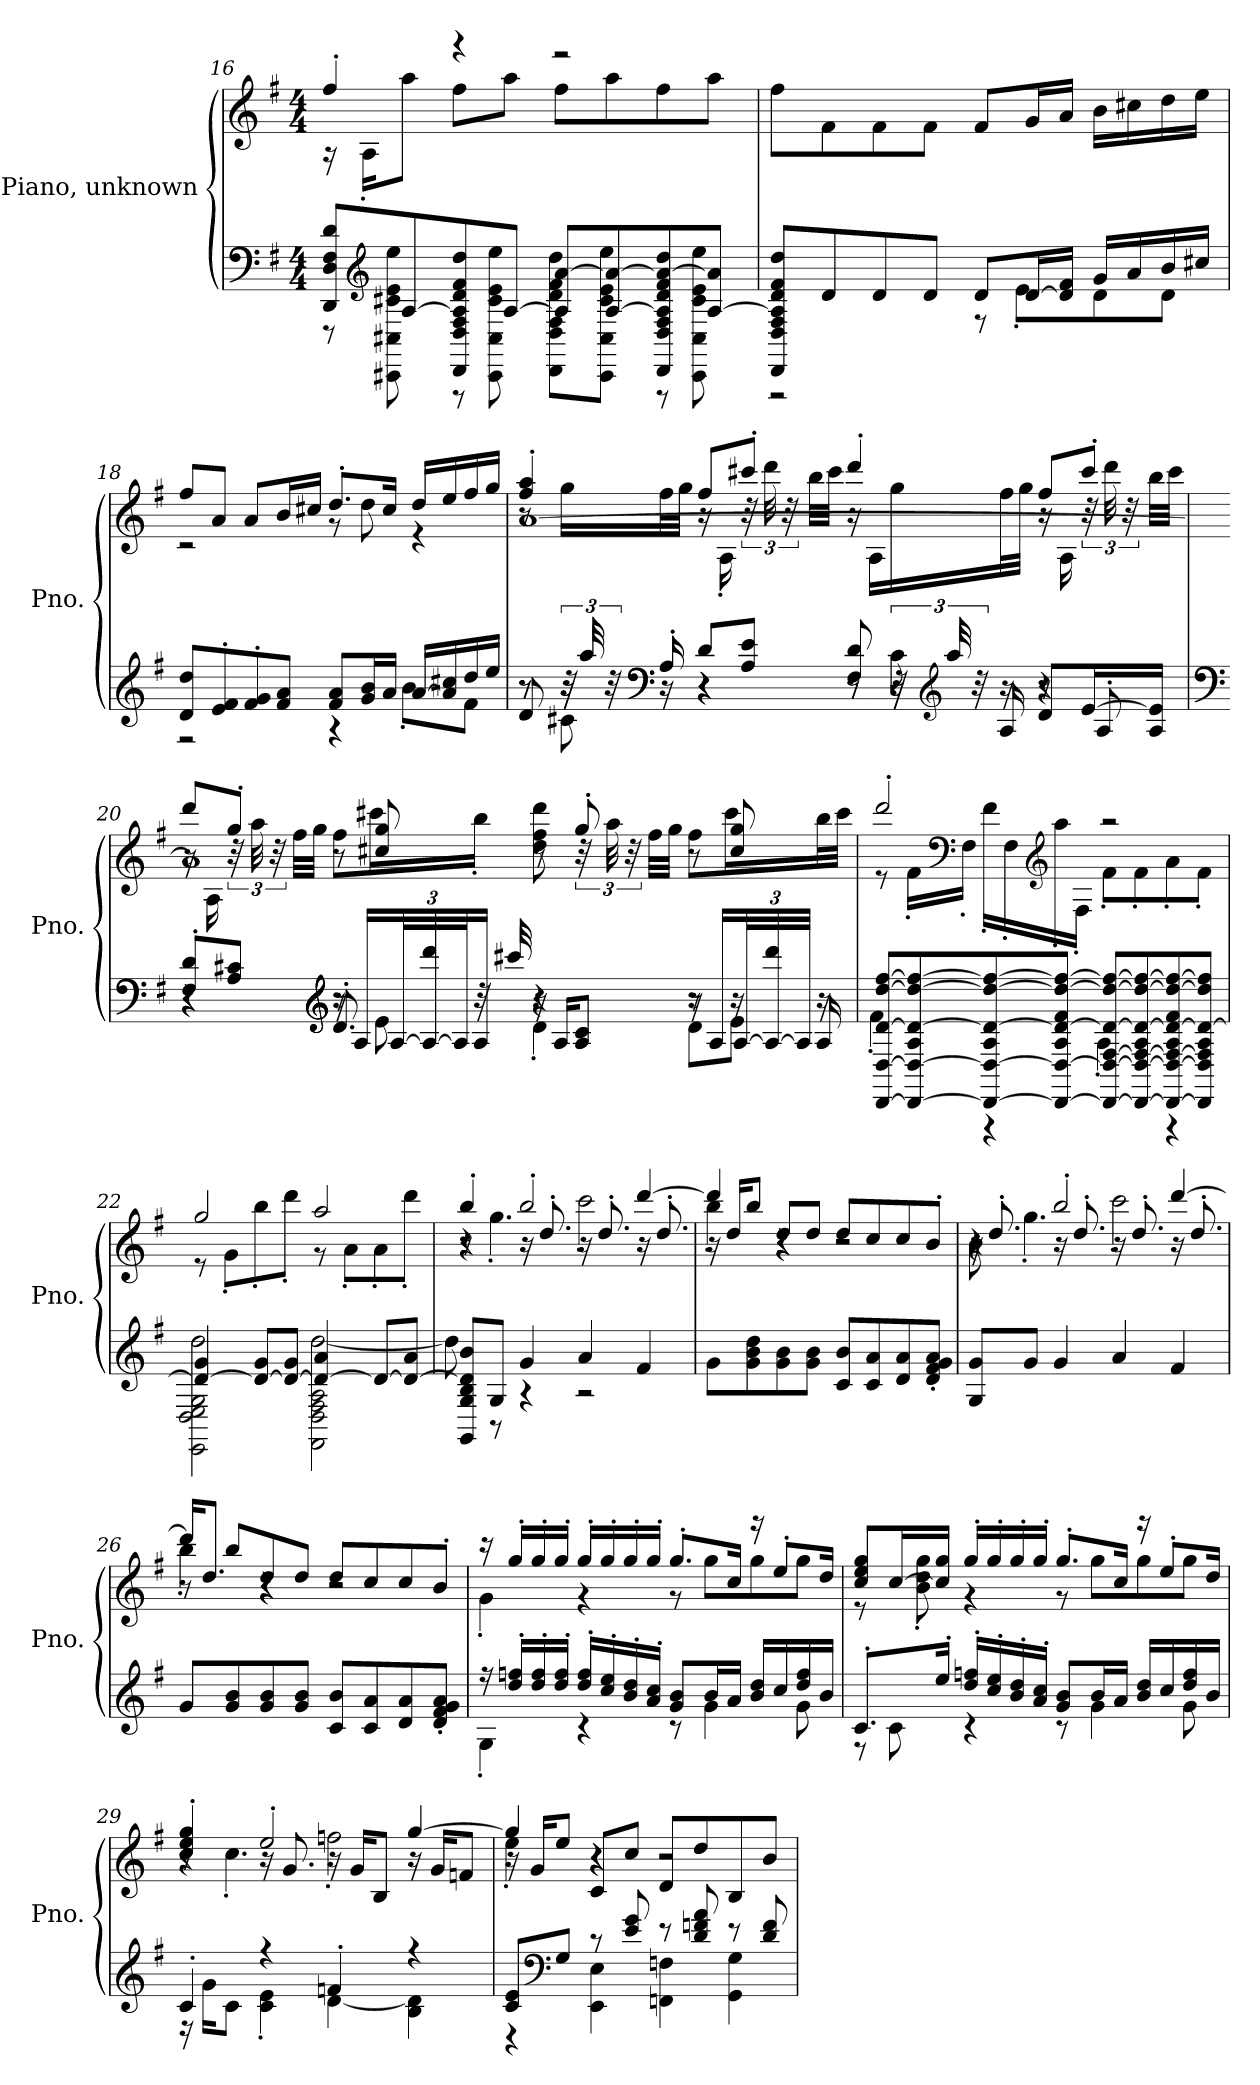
**kern	**kern
*part1	*part1
*staff2	*staff1
*I"Piano, unknown	*
*I'Pno.	*
!!LO:LB:g=z
*clefF4	*clefG2
*k[f#]	*k[f#]
*M4/4	*M4/4
=16	=16
*^	*^
8DD/ 8D/ 8F#/ 8d/L	8r	4ff#'/	16r
.	.	.	16A'\KL
*clefG2	*	*	*
[8A/	8CC#X\ 8C#X\ 8c#X\ 8e\ 8ee\	.	8aa\J
8DD/ 8D/ 8F#/ 8A/] 8d/ 8f#/ 8dd/	8r	4r	8ff#\L
[8A/J	8CC#\ 8C#\ 8c#\ 8e\ 8ee\	.	8aa\J
8A/] [8a/L	8DD\ 8D\ 8F#\ 8d\ 8f#\ 8dd\L	2r	8ff#\L
[8A/ 8a/_	8CC#\ 8C#\ 8c#\ 8e\ 8ee\J	.	8aa\
8DD/ 8D/ 8F#/ 8A/] 8d/ 8f#/ 8a/_ 8dd/	8r	.	8ff#\
[8A/ 8a/]J	8CC#\ 8C#\ 8c#\ 8e\ 8ee\	.	8aa\J
*	*	*v	*v
=17	=17	=17
8DD/ 8D/ 8F#/ 8A/] 8d/ 8f#/ 8dd/L	2r	8ff#\L
8d/	.	8f#\
8d/	.	8f#\
8d/J	.	8f#\J
8d/L	8r	8f#/L
[16d/L	8e'\L	16g/L
16d/] 16f#/JJ	.	16a/JJ
16g/LL	8d\	16b\LL
16a/	.	16cc#X\
16b/	8d\J	16dd\
16cc#X/JJ	.	16ee\JJ
!!LO:PB:g=z
=18	=18	=18
*	*	*^
8d/ 8dd/L	2r	8ff#/L	2r
8e/' 8f#/'	.	8a/J	.
8f#/' 8g/'	.	8a/L	.
8f#/ 8a/J	.	16b/L	.
.	.	16cc#X/JJ	.
8f#/ 8a/L	4r	8.dd'/L	8r
16g/ 16b/L	.	.	8dd\
16a/JJ	.	16cc#/Jk	.
[16a/LL	8b'\L	16dd/LL	4r
16a/] 16cc#X/	.	16ee/	.
16dd/	8f#\J	16ff#/	.
16ee/JJ	.	16gg/JJ	.
!!LO:LB:g=z
=19	=19	=19	=19
*	*^	*	*^
8d/	8r	8r	4ff#/' 4aa/'	8r	[1a
48r	8c#X\	16r	.	16gg\LL	.
48aa/	.	.	.	.	.
48r	.	.	.	.	.
*clefF4	*	*	*	*	*
16r	.	16A'/	.	32ff#\L	.
.	.	.	.	32gg\JJJ	.
8d/L	4r	4r	8ff#/L	16r	.
.	.	.	.	16A'\	.
8A/ 8e/J	.	.	8ccc#X'/J	48r	.
.	.	.	.	48ddd\	.
.	.	.	.	48r	.
.	.	.	.	32bb\LLL	.
.	.	.	.	32ccc#\JJJ	.
8F#/ 8d/	8r	8r	4ddd'/	16r	.
.	.	.	.	16A\LL	.
48r	8c#\	16r	.	16gg\	.
*clefG2	*	*	*	*	*
48aa/	.	.	.	.	.
48r	.	.	.	.	.
16r	.	16A/	.	32ff#\L	.
.	.	.	.	32gg\JJJ	.
8d/L	4r	8r	8ff#/L	16r	.
.	.	.	.	16A\	.
[16e/L	.	8A'/	8ccc#'/J	48r	.
.	.	.	.	48ddd\	.
.	.	.	.	48r	.
16A/ 16e/]JJ	.	.	.	32bb\LLL	.
.	.	.	.	32ccc#\JJJ	.
!!LO:LB:g=z	!!	!!
=20	=20	=20	=20	=20	=20
*clefF4	*	*	*	*	*
4r	4r	8F#/' 8d/'L	8ddd/L	16r	1a]
.	.	.	.	16A\	.
.	.	8A/ 8c#X/J	8gg'/J	48r	.
.	.	.	.	48aa\	.
.	.	.	.	48r	.
.	.	.	.	32ff#\LLL	.
.	.	.	.	32gg\JJJ	.
*clefG2	*	*	*	*	*
8.d'/	8r	16r	8r	8ff#\L	.
.	.	16A/LL	.	.	.
*	*	*Xbrackettup	*	*	*
.	8e\	[48A/L	8cc#X/ 8gg/	16ccc#X\L	.
.	.	48A/_ 48ddd/	.	.	.
.	.	48A/J]	.	.	.
32r	.	16A/JJ	.	16bb'\JJ	.
32ccc#X/	.	.	.	.	.
4r	4d'\	16r	8r	8dd\ 8ff#\ 8ddd\	.
.	.	16A/KL	.	.	.
.	.	8A/ 8c#/J	8gg'/	48r	.
.	.	.	.	48aa\	.
.	.	.	.	48r	.
.	.	.	.	32ff#\LLL	.
.	.	.	.	32gg\JJJ	.
8r	8d\L	16r	8r	8ff#\L	.
.	.	16A/LL	.	.	.
16r	8e\J	[48A/L	8cc#/ 8gg/	16ccc#\L	.
.	.	48A/_ 48ddd/	.	.	.
.	.	48A/JJJ]	.	.	.
16A/	.	16r	.	32bb\L	.
.	.	.	.	32ccc#\JJJ	.
*	*v	*v	*	*	*
*	*	*	*v	*v
!!LO:LB:g=z
=21	=21	=21	=21
[8DD/ [8D/ [8d/ [8dd/ [8ff#/L	4f#'\	2ddd'/	8r
8DD/_ 8D/_ 8A/ 8d/_ 8dd/_ 8ff#/_	.	.	16f#'\LL
*	*	*clefF4	*
.	.	.	16F#'\JJ
8DD/_ 8D/_ 8A/ 8d/_ 8dd/_ 8ff#/_	4r	.	16f#'\LL
.	.	.	16F#'\
*	*	*clefG2	*
8DD/_ 8D/_ 8A/ 8d/_ 8f#/ 8dd/_ 8ff#/_J	.	.	16aa'\
.	.	.	16F#'\JJ
8DD/_ 8D/_ [8F#/ 8d/_ 8dd/_ 8ff#/_L	4A'\	2r	8f#'\L
8DD/_ 8D/_ 8F#/_ 8A/ 8d/_ 8dd/_ 8ff#/_	.	.	8f#'\
8DD/_ 8D/_ 8F#/_ 8A/ 8d/_ 8f#/ 8dd/_ 8ff#/_	4r	.	8a'\
8DD/] 8D/] 8F#/] 8A/ 8d/_ 8dd/] 8ff#/]J	.	.	8f#'\J
=22	=22	=22	=22
4d/_ 4g/	2EE\ 2D\ 2E\ 2G\ 2dd\	2gg/	8r
.	.	.	8g'\L
8d/_ 8g/L	.	.	8bb'\
8d/_ 8g/J	.	.	8ddd'\J
4d/_ 4a/	2FF#\ 2D\ 2F#\ 2A\ [2dd\	2aa/	8r
.	.	.	8a'\L
8d/L_	.	.	8a'\
8d/_ 8a/J	.	.	8ddd'\J
=23	=23	=23	=23
*	*	*	*^
8GG/ 8G/ 8B/ 8d/] 8b/L	8dd\]	4r	8r	4bb'/
8G/J	8r	.	4.gg'\	.
4g/	4r	2bb'/	.	16r
.	.	.	.	8.dd'/
4a/	2r	.	2ccc'\	16r
.	.	.	.	8.dd'/
4f#/	.	[4ddd/	.	16r
.	.	.	.	8.dd'/
*v	*v	*	*	*
!!LO:LB:g=z	!!	!!
=24	=24	=24	=24
8g\L	4ddd/]	4bb'\	16r
.	.	.	16dd/KL
8g\ 8b\ 8dd\	.	.	8bb/J
8g\ 8b\	4r	4r	8dd/L
8g\ 8b\J	.	.	8dd/J
8c/ 8b/L	2r	2r	8dd/L
8c/ 8a/	.	.	8cc/
8d/ 8a/	.	.	8cc/
8d/' 8f#/' 8g/' 8a/'J	.	.	8b'/J
=25	=25	=25	=25
8G/ 8g/L	4r	8b\	16r
.	.	.	8.dd'/
8g/J	.	4.gg'\	.
4g/	2bb'/	.	16r
.	.	.	8.dd'/
4a/	.	2ccc'\	16r
.	.	.	8.dd'/
4f#/	[4ddd/	.	16r
.	.	.	8.dd'/
=26	=26	=26	=26
8g/L	16ddd/KL]	4bb'\	8r
.	8.dd/J	.	.
8g/ 8b/	.	.	8bb/L
8g/ 8b/	4r	4r	8dd/
8g/ 8b/J	.	.	8dd/J
8c/ 8b/L	2r	2r	8dd/L
8c/ 8a/	.	.	8cc/
8d/ 8a/	.	.	8cc/
8d/' 8f#/' 8g/' 8a/'J	.	.	8b'/J
*	*	*v	*v
!!LO:LB:g=z
=27	=27	=27
*^	*	*
16r	4G'\	16r	4g'\
16dd/' 16ffn/'LL	.	16gg'/LL	.
16dd/' 16ff/'	.	16gg'/	.
16dd/' 16ff/'JJ	.	16gg'/JJ	.
16dd/' 16ff/'LL	4r	16gg'/LL	4r
16cc/' 16ee/'	.	16gg'/	.
16b/' 16dd/'	.	16gg'/	.
16a/' 16cc/'JJ	.	16gg'/JJ	.
8g/ 8b/L	8r	8.gg'/L	8r
16b/L	4g\	.	8gg\L
16a/JJ	.	16cc/Jk	.
16b/ 16dd/LL	.	16r	8gg\
16cc/	.	8ee'/L	.
16dd/ 16ff/	8g\	.	8gg\J
16b/JJ	.	16dd/Jk	.
=28	=28	=28	=28
8.c'/L	8r	8cc/ 8ee/ 8gg/L	8r
.	8c\	[16cc/L	8b\' 8dd\' 8gg\'
16ee'/Jk	.	16cc/] 16gg/JJ	.
16dd/' 16ffn/'LL	4r	16gg'/LL	4r
16cc/' 16ee/'	.	16gg'/	.
16b/' 16dd/'	.	16gg'/	.
16a/' 16cc/'JJ	.	16gg'/JJ	.
8g/ 8b/L	8r	8.gg'/L	8r
16b/L	4g\	.	8gg\L
16a/JJ	.	16cc/Jk	.
16b/ 16dd/LL	.	16r	8gg\
16cc/	.	8ee'/L	.
16dd/ 16ff/	8g\	.	8gg\J
16b/JJ	.	16dd/Jk	.
!!LO:PB:g=z
=29	=29	=29	=29
*	*	*	*^
4c'/	16r	4r	8r	4cc/' 4ee/' 4gg/'
.	16g\KL	.	.	.
.	8c\J	.	4.cc'\	.
4r	4c\' 4e\'	2ee'/	.	16r
.	.	.	.	8.g/
4fn'/	[4d\	.	2ffn'\	16r
.	.	.	.	16g/KL
.	.	.	.	8B/J
4r	4B\ 4d\]	[4gg/	.	16r
.	.	.	.	16g/KL
.	.	.	.	8fn/J
=30	=30	=30	=30	=30
8c/ 8e/L	4r	4gg/]	4ee'\	16r
.	.	.	.	16g/KL
*clefF4	*	*	*	*
8G/J	.	.	.	8ee/J
8r	4EE\ 4E\	4r	4r	8c/L
8e/ 8g/	.	.	.	8cc/J
8r	4FFn\ 4Fn\	2r	2r	8d/L
8d/ 8fn/ 8a/	.	.	.	8dd/
8r	4GG\ 4G\	.	.	8B/
8d/ 8f/	.	.	.	8b/J
*v	*v	*	*	*
*	*v	*v	*v
=	=
*-	*-
